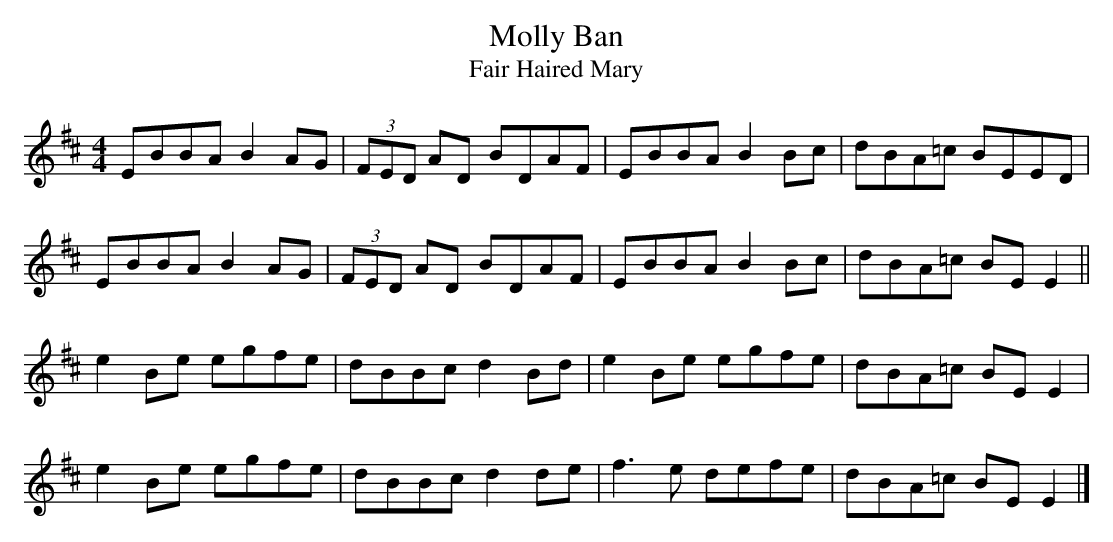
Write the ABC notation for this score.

X:1
T:Molly Ban
T:Fair Haired Mary
M:4/4
L:1/8
K:Edor
EBBA B2AG | (3FED AD BDAF | EBBA B2Bc | dBA=c BEED |
EBBA B2AG | (3FED AD BDAF | EBBA B2Bc | dBA=c BEE2 ||
e2Be egfe | dBBc d2Bd | e2Be egfe | dBA=c BEE2 |
e2Be egfe | dBBc d2de | f3e defe | dBA=c BEE2 |]
